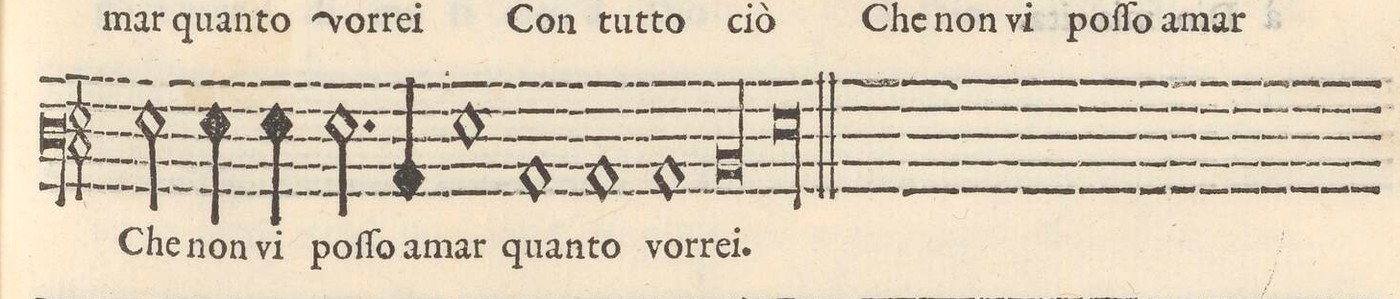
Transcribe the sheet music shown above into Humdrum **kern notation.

**kern	**text
*I"BASSO	*
*clefF3	*
*k[]	*
*M2/1	*
2G\	Che
4G\	non
4G\	vi
=34-	=34-
2.G\	poſ-
4C/	ſo a-
1G	-mar
=35-	=35-
1C	quan-
1C	-to
=36-	=36-
1C	vor-
00D	-re-
=37-	=37-
=38-	=38-
0.G	-i.
=39-	=39-
=-	=-
*-	*-
